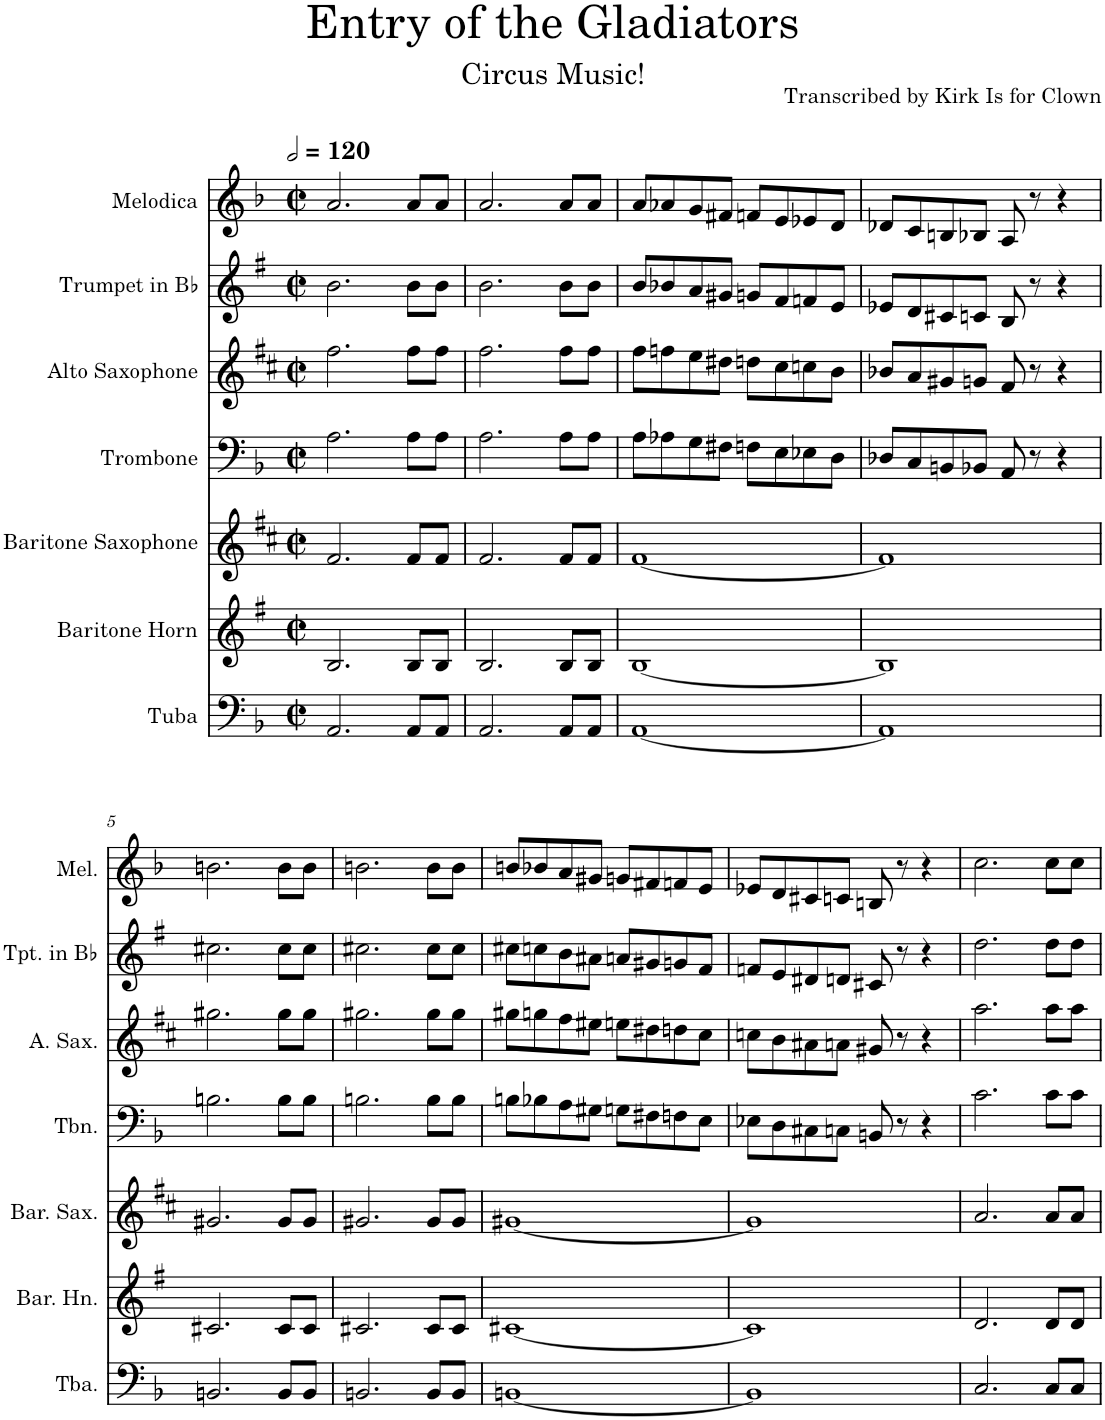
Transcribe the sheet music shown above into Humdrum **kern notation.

**kern	**kern	**kern	**kern	**kern	**kern	**kern
*part7	*part6	*part5	*part4	*part3	*part2	*part1
*staff7	*staff6	*staff5	*staff4	*staff3	*staff2	*staff1
*I"Tuba	*I"Baritone Horn	*I"Baritone Saxophone	*I"Trombone	*I"Alto Saxophone	*I"Trumpet in Bb	*I"Melodica
*I'Tba.	*I'Bar. Hn.	*I'Bar. Sax.	*I'Tbn.	*I'A. Sax.	*I'Tpt. in Bb	*I'Mel.
*clefF4	*clefG2	*clefG2	*clefF4	*clefG2	*clefG2	*clefG2
*	*Trd8c14	*Trd12c21	*	*Trd5c9	*Trd1c2	*
*k[b-]	*k[f#]	*k[f#c#]	*k[b-]	*k[f#c#]	*k[f#]	*k[b-]
*M2/2	*M2/2	*M2/2	*M2/2	*M2/2	*M2/2	*M2/2
*met(c|)	*met(c|)	*met(c|)	*met(c|)	*met(c|)	*met(c|)	*met(c|)
*MM240	*MM240	*MM240	*MM240	*MM240	*MM240	*MM240
=1	=1	=1	=1	=1	=1	=1
2.AA/	2.B/	2.f#/	2.A\	2.ff#\	2.b\	2.a/
8AA/L	8B/L	8f#/L	8A\L	8ff#\L	8b\L	8a/L
8AA/J	8B/J	8f#/J	8A\J	8ff#\J	8b\J	8a/J
=2	=2	=2	=2	=2	=2	=2
2.AA/	2.B/	2.f#/	2.A\	2.ff#\	2.b\	2.a/
8AA/L	8B/L	8f#/L	8A\L	8ff#\L	8b\L	8a/L
8AA/J	8B/J	8f#/J	8A\J	8ff#\J	8b\J	8a/J
=3	=3	=3	=3	=3	=3	=3
[1AA	[1B	[1f#	8A\L	8ff#\L	8b/L	8a/L
.	.	.	8A-X\	8ffn\	8b-X/	8a-X/
.	.	.	8G\	8ee\	8a/	8g/
.	.	.	8F#X\J	8dd#X\J	8g#X/J	8f#X/J
.	.	.	8Fn\L	8ddn\L	8gn/L	8fn/L
.	.	.	8E\	8cc#\	8f#/	8e/
.	.	.	8E-X\	8ccn\	8fn/	8e-X/
.	.	.	8D\J	8b\J	8e/J	8d/J
=4	=4	=4	=4	=4	=4	=4
1AA]	1B]	1f#]	8D-X/L	8b-X/L	8e-X/L	8d-X/L
.	.	.	8C/	8a/	8d/	8c/
.	.	.	8BBn/	8g#X/	8c#X/	8Bn/
.	.	.	8BB-X/J	8gn/J	8cn/J	8B-X/J
.	.	.	8AA/	8f#/	8B/	8A/
.	.	.	8r	8r	8r	8r
.	.	.	4r	4r	4r	4r
!!LO:LB:g=z
=5	=5	=5	=5	=5	=5	=5
2.BBn/	2.c#X/	2.g#X/	2.Bn\	2.gg#X\	2.cc#X\	2.bn\
8BB/L	8c#/L	8g#/L	8B\L	8gg#\L	8cc#\L	8b\L
8BB/J	8c#/J	8g#/J	8B\J	8gg#\J	8cc#\J	8b\J
=6	=6	=6	=6	=6	=6	=6
2.BBn/	2.c#X/	2.g#X/	2.Bn\	2.gg#X\	2.cc#X\	2.bn\
8BB/L	8c#/L	8g#/L	8B\L	8gg#\L	8cc#\L	8b\L
8BB/J	8c#/J	8g#/J	8B\J	8gg#\J	8cc#\J	8b\J
=7	=7	=7	=7	=7	=7	=7
[1BBn	[1c#X	[1g#X	8Bn\L	8gg#X\L	8cc#X\L	8bn/L
.	.	.	8B-X\	8ggn\	8ccn\	8b-X/
.	.	.	8A\	8ff#\	8b\	8a/
.	.	.	8G#X\J	8ee#X\J	8a#X\J	8g#X/J
.	.	.	8Gn\L	8een\L	8an/L	8gn/L
.	.	.	8F#X\	8dd#X\	8g#X/	8f#X/
.	.	.	8Fn\	8ddn\	8gn/	8fn/
.	.	.	8E\J	8cc#\J	8f#/J	8e/J
=8	=8	=8	=8	=8	=8	=8
1BB]	1c#]	1g#]	8E-X\L	8ccn\L	8fn/L	8e-X/L
.	.	.	8D\	8b\	8e/	8d/
.	.	.	8C#X\	8a#X\	8d#X/	8c#X/
.	.	.	8Cn\J	8an\J	8dn/J	8cn/J
.	.	.	8BBn/	8g#X/	8c#X/	8Bn/
.	.	.	8r	8r	8r	8r
.	.	.	4r	4r	4r	4r
=9	=9	=9	=9	=9	=9	=9
2.C/	2.d/	2.a/	2.c\	2.aa\	2.dd\	2.cc\
8C/L	8d/L	8a/L	8c\L	8aa\L	8dd\L	8cc\L
8C/J	8d/J	8a/J	8c\J	8aa\J	8dd\J	8cc\J
=	=	=	=	=	=	=
*-	*-	*-	*-	*-	*-	*-
